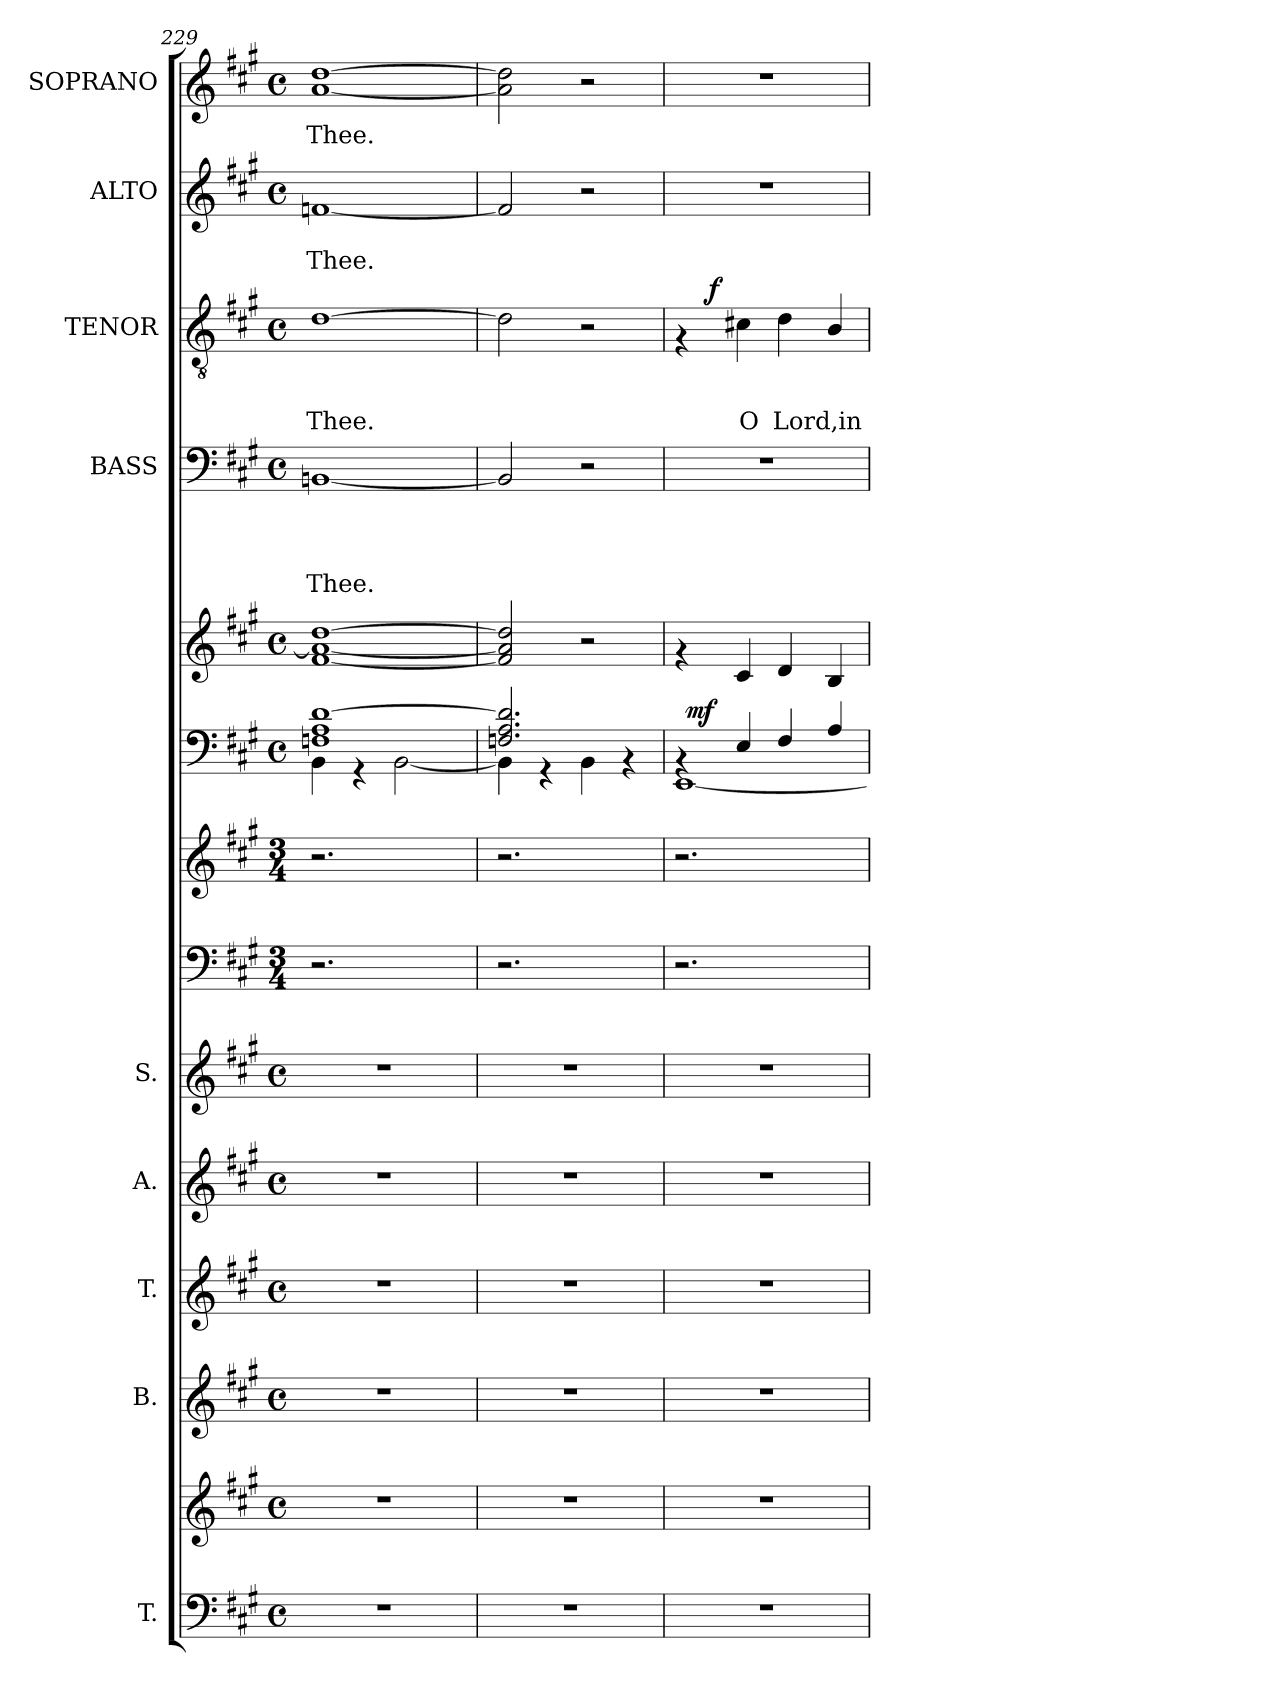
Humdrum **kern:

**kern	**kern	**kern	**kern	**kern	**kern	**kern	**kern	**kern	**dynam	**kern	**kern	**text	**text	**text	**text	**kern	**text	**text	**text	**dynam	**kern	**text	**text	**kern	**text
*part13	*part13	*part12	*part11	*part10	*part9	*part8	*part7	*part6	*part6	*part5	*part4	*part4	*part4	*part4	*part4	*part3	*part3	*part3	*part3	*part3	*part2	*part2	*part2	*part1	*part1
*staff14	*staff13	*staff12	*staff11	*staff10	*staff9	*staff8	*staff7	*staff6	*staff6	*staff5	*staff4	*staff4	*staff4	*staff4	*staff4	*staff3	*staff3	*staff3	*staff3	*staff3	*staff2	*staff2	*staff2	*staff1	*staff1
*I"T.	*	*I"B.	*I"T.	*I"A.	*I"S.	*	*	*	*	*	*I"BASS	*	*	*	*	*I"TENOR	*	*	*	*	*I"ALTO	*	*	*I"SOPRANO	*
*	*	*	*	*	*	*	*	*	*	*	*I'B.	*	*	*	*	*I'T.	*	*	*	*	*I'A.	*	*	*I'S.	*
*clefF4	*clefG2	*clefG2	*clefG2	*clefG2	*clefG2	*clefF4	*clefG2	*clefF4	*	*clefG2	*clefF4	*	*	*	*	*clefGv2	*	*	*	*	*clefG2	*	*	*clefG2	*
*k[f#c#g#]	*k[f#c#g#]	*k[f#c#g#]	*k[f#c#g#]	*k[f#c#g#]	*k[f#c#g#]	*k[f#c#g#]	*k[f#c#g#]	*k[f#c#g#]	*	*k[f#c#g#]	*k[f#c#g#]	*	*	*	*	*k[f#c#g#]	*	*	*	*	*k[f#c#g#]	*	*	*k[f#c#g#]	*
*A:	*A:	*A:	*A:	*A:	*A:	*A:	*A:	*A:	*	*A:	*A:	*	*	*	*	*A:	*	*	*	*	*A:	*	*	*A:	*
*M4/4	*M4/4	*M4/4	*M4/4	*M4/4	*M4/4	*M3/4	*M3/4	*M4/4	*	*M4/4	*M4/4	*	*	*	*	*M4/4	*	*	*	*	*M4/4	*	*	*M4/4	*
*met(c)	*met(c)	*met(c)	*met(c)	*met(c)	*met(c)	*	*	*met(c)	*	*met(c)	*met(c)	*	*	*	*	*met(c)	*	*	*	*	*met(c)	*	*	*met(c)	*
=229	=229	=229	=229	=229	=229	=229	=229	=229	=229	=229	=229	=229	=229	=229	=229	=229	=229	=229	=229	=229	=229	=229	=229	=229	=229
*	*	*	*	*	*	*	*	*^	*	*	*	*	*	*	*	*	*	*	*	*	*	*	*	*	*
!	!	!	!	!	!	!	!	!	!	!	!	!	!	!	!	!LO:LY:b	!	!	!	!LO:LY:b	!	!	!	!LO:LY:b	!	!LO:LY:b
1r	1r	1r	1r	1r	1r	2.r	2.r	1Fn 1A [>1d	4BB\	.	[<1f# 1a_ [>1dd	[<1BBn	.	.	.	Thee.	[>1d	.	.	Thee.	.	[<1fn	.	Thee.	[<1a [>1dd	Thee.
.	.	.	.	.	.	.	.	.	4rFF	.	.	.	.	.	.	.	.	.	.	.	.	.	.	.	.	.
.	.	.	.	.	.	.	.	.	[<2BB\	.	.	.	.	.	.	.	.	.	.	.	.	.	.	.	.	.
.	.	.	.	.	.	4ryy	4ryy	.	.	.	.	.	.	.	.	.	.	.	.	.	.	.	.	.	.	.
=230	=230	=230	=230	=230	=230	=230	=230	=230	=230	=230	=230	=230	=230	=230	=230	=230	=230	=230	=230	=230	=230	=230	=230	=230	=230	=230
1r	1r	1r	1r	1r	1r	2.r	2.r	2.Fn/ 2.A/ 2.d/]	4BB\]	.	2f#/] 2a/] 2dd/]	2BB/]	.	.	.	.	2d\]	.	.	.	.	2f/]	.	.	2a\] 2dd\]	.
.	.	.	.	.	.	.	.	.	4rFF	.	.	.	.	.	.	.	.	.	.	.	.	.	.	.	.	.
.	.	.	.	.	.	.	.	.	4BB\	.	2r	2r	.	.	.	.	2r	.	.	.	.	2r	.	.	2r	.
.	.	.	.	.	.	4ryy	4ryy	4rAA	4ryy	.	.	.	.	.	.	.	.	.	.	.	.	.	.	.	.	.
=231	=231	=231	=231	=231	=231	=231	=231	=231	=231	=231	=231	=231	=231	=231	=231	=231	=231	=231	=231	=231	=231	=231	=231	=231	=231	=231
*	*	*	*	*	*	*	*	*	*^	*	*	*	*	*	*	*	*^	*	*	*	*	*	*	*	*	*
1r	1r	1r	1r	1r	1r	2.r	2.r	4rAA	[>1EE	32ryy	.	4rf	1r	.	.	.	.	4rF	8ryy	.	.	.	.	1r	.	.	1r	.
!	!	!	!	!	!	!	!	!	!	!	!LO:DY:a	!	!	!	!	!	!	!	!	!	!	!	!	!	!	!	!	!
.	.	.	.	.	.	.	.	.	.	2ryy	mf	.	.	.	.	.	.	.	.	.	.	.	.	.	.	.	.	.
!	!	!	!	!	!	!	!	!	!	!	!	!	!	!	!	!	!	!	!	!	!	!	!LO:DY:a	!	!	!	!	!
.	.	.	.	.	.	.	.	.	.	.	.	.	.	.	.	.	.	.	2..ryy	.	.	.	f	.	.	.	.	.
!	!	!	!	!	!	!	!	!	!	!	!	!	!	!	!	!	!	!	!	!	!	!LO:LY:b	!	!	!	!	!	!
.	.	.	.	.	.	.	.	4E/	.	.	.	4c#/	.	.	.	.	.	4c#X\	.	.	.	O	.	.	.	.	.	.
!	!	!	!	!	!	!	!	!	!	!	!	!	!	!	!	!	!	!	!	!	!	!LO:LY:b	!	!	!	!	!	!
.	.	.	.	.	.	.	.	4F#/	.	.	.	4d/	.	.	.	.	.	4d\	.	.	.	Lord,in	.	.	.	.	.	.
.	.	.	.	.	.	.	.	.	.	4...ryy	.	.	.	.	.	.	.	.	.	.	.	.	.	.	.	.	.	.
.	.	.	.	.	.	4ryy	4ryy	4A/	.	.	.	4B/	.	.	.	.	.	4B/	.	.	.	.	.	.	.	.	.	.
*	*	*	*	*	*	*	*	*v	*v	*v	*	*	*	*	*	*	*	*v	*v	*	*	*	*	*	*	*	*	*
=	=	=	=	=	=	=	=	=	=	=	=	=	=	=	=	=	=	=	=	=	=	=	=	=	=
*-	*-	*-	*-	*-	*-	*-	*-	*-	*-	*-	*-	*-	*-	*-	*-	*-	*-	*-	*-	*-	*-	*-	*-	*-	*-
